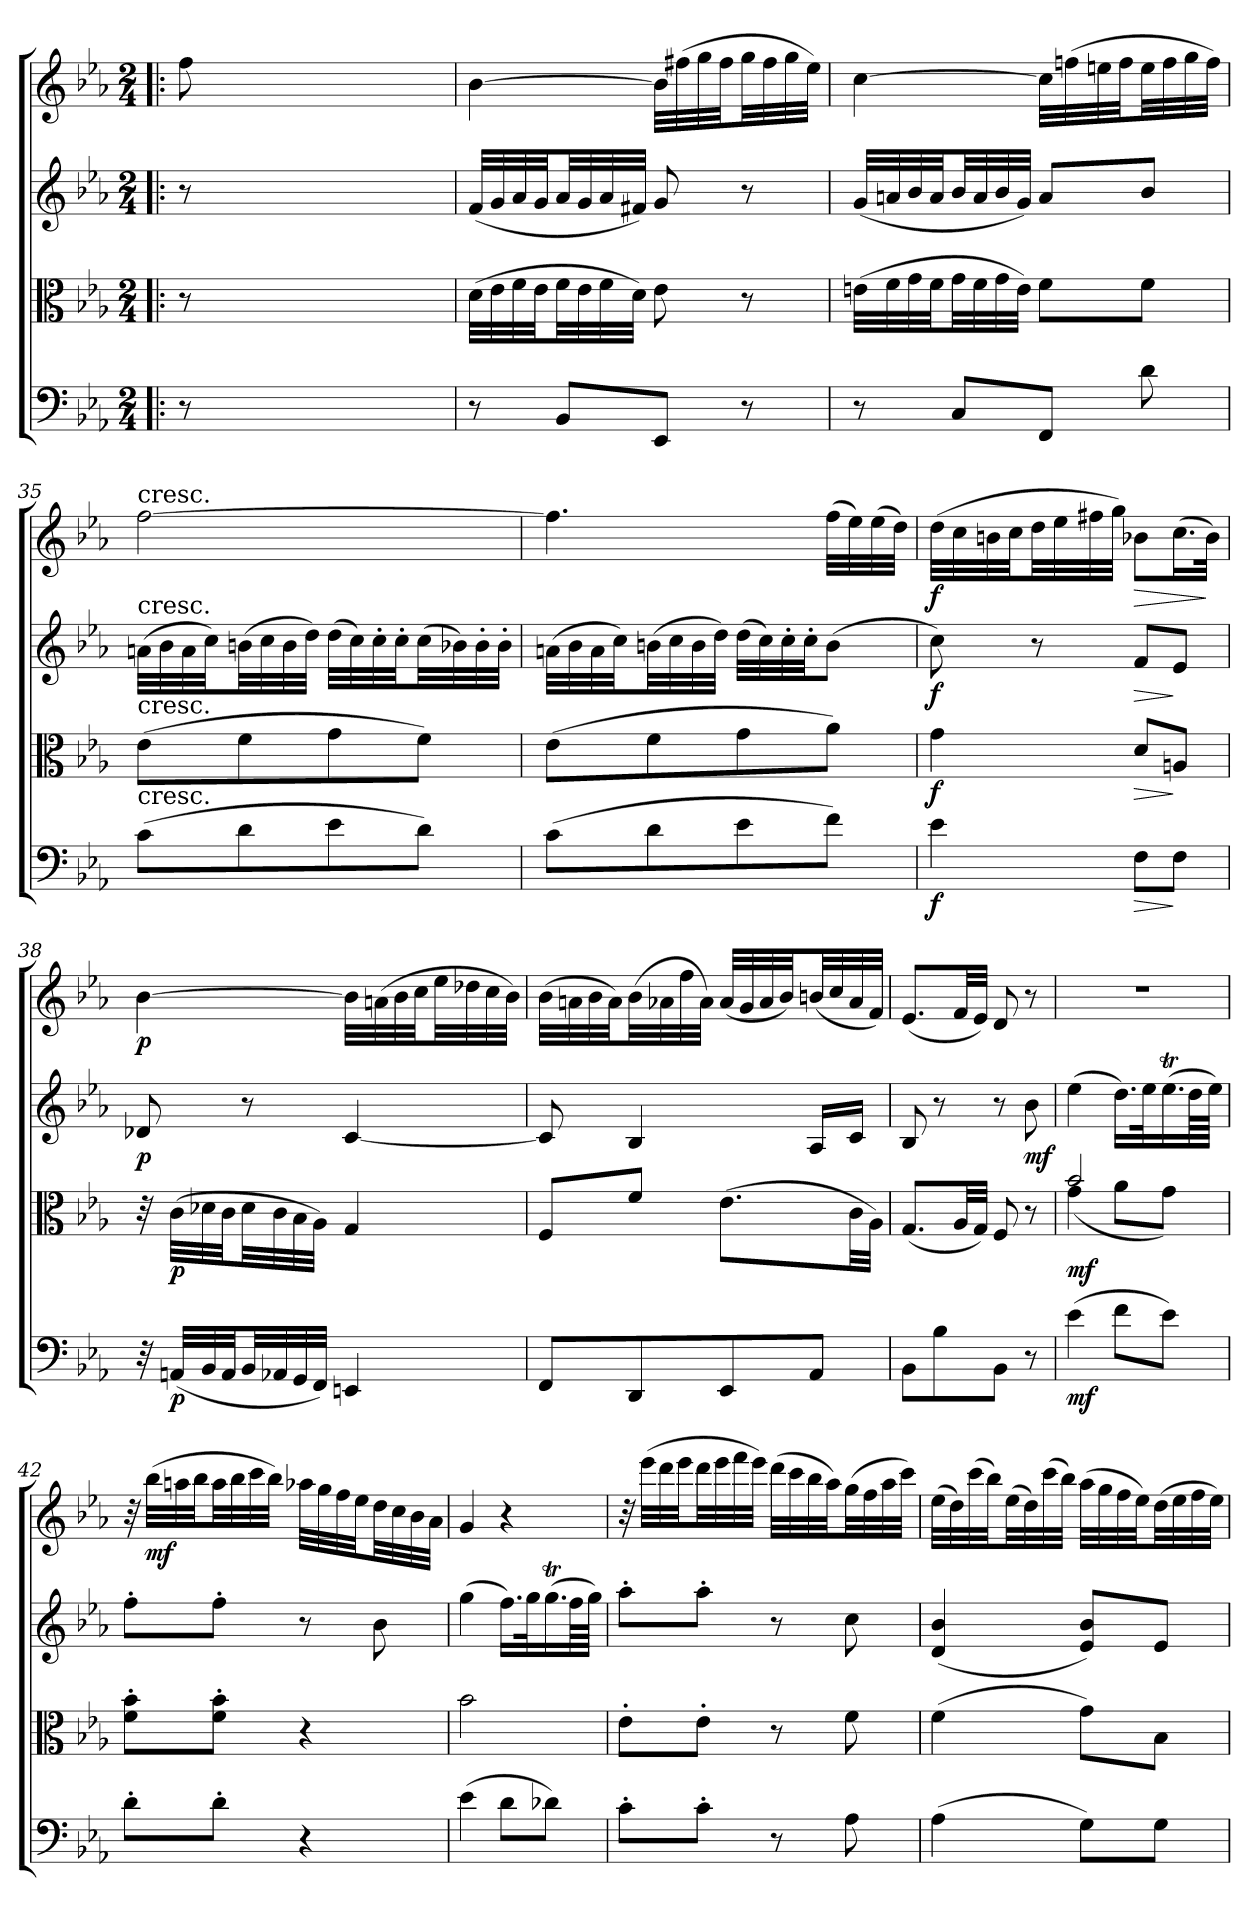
**kern	**dynam	**kern	**dynam	**kern	**dynam	**kern	**dynam
*part4	*part4	*part3	*part3	*part2	*part2	*part1	*part1
*staff4	*staff4	*staff3	*staff3	*staff2	*staff2	*staff1	*staff1
*clefF4	*	*clefC3	*	*clefG2	*	*clefG2	*
*k[b-e-a-]	*	*k[b-e-a-]	*	*k[b-e-a-]	*	*k[b-e-a-]	*
*E-:	*	*E-:	*	*E-:	*	*E-:	*
*M2/4	*	*M2/4	*	*M2/4	*	*M2/4	*
=!|:	=!|:	=!|:	=!|:	=!|:	=!|:	=!|:	=!|:
8r	.	8r	.	8r	.	8ff\	.
64ryy	.	64ryy	.	64ryy	.	64ryy	.
64ryy	.	64ryy	.	64ryy	.	64ryy	.
64ryy	.	64ryy	.	64ryy	.	64ryy	.
64ryy	.	64ryy	.	64ryy	.	64ryy	.
64ryy	.	64ryy	.	64ryy	.	64ryy	.
64ryy	.	64ryy	.	64ryy	.	64ryy	.
64ryy	.	64ryy	.	64ryy	.	64ryy	.
64ryy	.	64ryy	.	64ryy	.	64ryy	.
64ryy	.	64ryy	.	64ryy	.	64ryy	.
64ryy	.	64ryy	.	64ryy	.	64ryy	.
64ryy	.	64ryy	.	64ryy	.	64ryy	.
64ryy	.	64ryy	.	64ryy	.	64ryy	.
64ryy	.	64ryy	.	64ryy	.	64ryy	.
64ryy	.	64ryy	.	64ryy	.	64ryy	.
64ryy	.	64ryy	.	64ryy	.	64ryy	.
64ryy	.	64ryy	.	64ryy	.	64ryy	.
64ryy	.	64ryy	.	64ryy	.	64ryy	.
64ryy	.	64ryy	.	64ryy	.	64ryy	.
64ryy	.	64ryy	.	64ryy	.	64ryy	.
64ryy	.	64ryy	.	64ryy	.	64ryy	.
64ryy	.	64ryy	.	64ryy	.	64ryy	.
64ryy	.	64ryy	.	64ryy	.	64ryy	.
64ryy	.	64ryy	.	64ryy	.	64ryy	.
64ryy	.	64ryy	.	64ryy	.	64ryy	.
=33	=33	=33	=33	=33	=33	=33	=33
8r	.	(32d\LLL	.	(32f/LLL	.	[4b-\	.
.	.	32e-\	.	32g/	.	.	.
.	.	32f\	.	32a-/	.	.	.
.	.	32e-\JJ	.	32g/JJ	.	.	.
8BB-/L	.	32f\LL	.	32a-/LL	.	.	.
.	.	32e-\	.	32g/	.	.	.
.	.	32f\	.	32a-/	.	.	.
.	.	32d\JJJ)	.	32f#X/JJJ)	.	.	.
8EE-/J	.	8e-\	.	8g/	.	32b-\LLL]	.
.	.	.	.	.	.	(32ff#X\	.
.	.	.	.	.	.	32gg\	.
.	.	.	.	.	.	32ff#\JJ	.
8r	.	8r	.	8r	.	32gg\LL	.
.	.	.	.	.	.	32ff#\	.
.	.	.	.	.	.	32gg\	.
.	.	.	.	.	.	32ee-\JJJ)	.
=34	=34	=34	=34	=34	=34	=34	=34
8r	.	(32en\LLL	.	(32g/LLL	.	[4cc\	.
.	.	32f\	.	32an/	.	.	.
.	.	32g\	.	32b-/	.	.	.
.	.	32f\JJ	.	32a/JJ	.	.	.
8C/L	.	32g\LL	.	32b-/LL	.	.	.
.	.	32f\	.	32a/	.	.	.
.	.	32g\	.	32b-/	.	.	.
.	.	32e\JJJ)	.	32g/JJJ)	.	.	.
8FF/J	.	8f\L	.	8a/L	.	32cc\LLL]	.
.	.	.	.	.	.	(32ffn\	.
.	.	.	.	.	.	32een\	.
.	.	.	.	.	.	32ff\JJ	.
8d\	.	8f\J	.	8b-/J	.	32ee\LL	.
.	.	.	.	.	.	32ff\	.
.	.	.	.	.	.	32gg\	.
.	.	.	.	.	.	32ff\JJJ)	.
=35	=35	=35	=35	=35	=35	=35	=35
!	!	!	!	!	!	!LO:TX:t=cresc.	!
!	!	!	!	!LO:TX:t=cresc.	!	!	!
!	!	!LO:TX:t=cresc.	!	!	!	!	!
!LO:TX:t=cresc.	!	!	!	!	!	!	!
(8c\L	.	(8e-\L	.	(32an\LLL	.	[2ff\	.
.	.	.	.	32b-\	.	.	.
.	.	.	.	32a\	.	.	.
.	.	.	.	32cc\JJ)	.	.	.
8d\	.	8f\	.	(32bn\LL	.	.	.
.	.	.	.	32cc\	.	.	.
.	.	.	.	32b\	.	.	.
.	.	.	.	32dd\JJJ)	.	.	.
8e-\	.	8g\	.	(32dd\LLL	.	.	.
.	.	.	.	32cc\)	.	.	.
.	.	.	.	32cc'\	.	.	.
.	.	.	.	32cc'\JJ	.	.	.
8d\J)	.	8f\J)	.	(32cc\LL	.	.	.
.	.	.	.	32b-X\)	.	.	.
.	.	.	.	32b-'\	.	.	.
.	.	.	.	32b-'\JJJ	.	.	.
=36	=36	=36	=36	=36	=36	=36	=36
(8c\L	.	(8e-\L	.	(32an\LLL	.	4.ff\]	.
.	.	.	.	32b-\	.	.	.
.	.	.	.	32a\	.	.	.
.	.	.	.	32cc\JJ)	.	.	.
8d\	.	8f\	.	(32bn\LL	.	.	.
.	.	.	.	32cc\	.	.	.
.	.	.	.	32b\	.	.	.
.	.	.	.	32dd\JJJ)	.	.	.
8e-\	.	8g\	.	(32dd\LLL	.	.	.
.	.	.	.	32cc\)	.	.	.
.	.	.	.	32cc'\	.	.	.
.	.	.	.	32cc'\JJ	.	.	.
8f\J)	.	8a-\J)	.	(8b\J	.	(32ff\LLL	.
.	.	.	.	.	.	32ee-\)	.
.	.	.	.	.	.	(32ee-\	.
.	.	.	.	.	.	32dd\JJJ)	.
=37	=37	=37	=37	=37	=37	=37	=37
4e-\	f	4g\	f	8cc\)	f	(32dd\LLL	f
.	.	.	.	.	.	32cc\	.
.	.	.	.	.	.	32bn\	.
.	.	.	.	.	.	32cc\JJ	.
.	.	.	.	8r	.	32dd\LL	.
.	.	.	.	.	.	32ee-\	.
.	.	.	.	.	.	32ff#X\	.
.	.	.	.	.	.	32gg\JJJ)	.
!	!LO:HP:b	!	!LO:HP:b	!	!LO:HP:b	!	!LO:HP:b
8F\L	>	8d/L	>	8f/L	>	8b-X\L	>
8F\J	]	8An/J	]	8e-/J	]	(16.cc\L	.
.	.	.	.	.	.	32b-\JJk)	]
=38	=38	=38	=38	=38	=38	=38	=38
32r	.	32r	.	8d-X/	p	[4b-\	p
(32AAn/LLL	p	(32c\LLL	p	.	.	.	.
32BB-/	.	32d-X\	.	.	.	.	.
32AA/JJ	.	32c\JJ	.	.	.	.	.
32BB-/LL	.	32d-\LL	.	8r	.	.	.
32AA-X/	.	32c\	.	.	.	.	.
32GG/	.	32B-\	.	.	.	.	.
32FF/JJJ)	.	32A-\JJJ)	.	.	.	.	.
4EEn/	.	4G/	.	[4c/	.	32b-\LLL]	.
.	.	.	.	.	.	(32an\	.
.	.	.	.	.	.	32b-\	.
.	.	.	.	.	.	32cc\JJ	.
.	.	.	.	.	.	32ee-\LL	.
.	.	.	.	.	.	32dd-X\	.
.	.	.	.	.	.	32cc\	.
.	.	.	.	.	.	32b-\JJJ)	.
=39	=39	=39	=39	=39	=39	=39	=39
8FF/L	.	8F/L	.	8c/]	.	(32b-\LLL	.
.	.	.	.	.	.	32an\	.
.	.	.	.	.	.	32b-\	.
.	.	.	.	.	.	32a\JJ)	.
8DD/	.	8f/J	.	4B-/	.	(32b-\LL	.
.	.	.	.	.	.	32a-X\	.
.	.	.	.	.	.	32ff\	.
.	.	.	.	.	.	32a-\JJJ)	.
8EE-/	.	(8.e-\L	.	.	.	(32a-/LLL	.
.	.	.	.	.	.	32g/	.
.	.	.	.	.	.	32a-/	.
.	.	.	.	.	.	32b-/JJ)	.
8AA-/J	.	.	.	16A-/LL	.	(32bn/LL	.
.	.	.	.	.	.	32cc/	.
.	.	32c\LL	.	16c/JJ	.	32a-/	.
.	.	32A-\JJJ)	.	.	.	32f/JJJ)	.
=40	=40	=40	=40	=40	=40	=40	=40
8BB-\L	.	(8.G/L	.	8B-/	.	(8.e-/L	.
8B-\	.	.	.	8r	.	.	.
.	.	32A-/LL	.	.	.	32f/LL	.
.	.	32G/JJJ)	.	.	.	32e-/JJJ)	.
8BB-\J	.	8F/	.	8r	.	8d/	.
8r	.	8r	.	8b-\	mf	8r	.
=41	=41	=41	=41	=41	=41	=41	=41
*	*	*^	*	*	*	*	*
(4e-\	mf	2b-/	(4g\	mf	(4ee-\	.	2r	.
8f\L	.	.	8a-\L	.	16.dd\LL)	.	.	.
.	.	.	.	.	32ee-\K	.	.	.
8e-\J)	.	.	8g\J)	.	(16.ee-T\	.	.	.
.	.	.	.	.	64dd\LL	.	.	.
.	.	.	.	.	64ee-\JJJJ)	.	.	.
*	*	*v	*v	*	*	*	*	*
=42	=42	=42	=42	=42	=42	=42	=42
8d'\L	.	8f'\ 8b-'\L	.	8ff'\L	.	32r	.
.	.	.	.	.	.	(32bb-\LLL	mf
.	.	.	.	.	.	32aan\	.
.	.	.	.	.	.	32bb-\JJ	.
8d'\J	.	8f'\ 8b-'\J	.	8ff'\J	.	32aa\LL	.
.	.	.	.	.	.	32bb-\	.
.	.	.	.	.	.	32ccc\	.
.	.	.	.	.	.	32bb-\JJJ)	.
4r	.	4r	.	8r	.	32aa-X\LLL	.
.	.	.	.	.	.	32gg\	.
.	.	.	.	.	.	32ff\	.
.	.	.	.	.	.	32ee-\JJ	.
.	.	.	.	8b-\	.	32dd\LL	.
.	.	.	.	.	.	32cc\	.
.	.	.	.	.	.	32b-\	.
.	.	.	.	.	.	32a-\JJJ	.
=43	=43	=43	=43	=43	=43	=43	=43
(4e-\	.	2b-\	.	(4gg\	.	4g/	.
8d\L	.	.	.	16.ff\LL)	.	4r	.
.	.	.	.	32gg\K	.	.	.
8d-X\J)	.	.	.	(16.ggt\	.	.	.
.	.	.	.	64ff\LL	.	.	.
.	.	.	.	64gg\JJJJ)	.	.	.
=44	=44	=44	=44	=44	=44	=44	=44
8c'\L	.	8e-'\L	.	8aa-'\L	.	32r	.
.	.	.	.	.	.	(32eee-\LLL	.
.	.	.	.	.	.	32ddd\	.
.	.	.	.	.	.	32eee-\JJ	.
8c'\J	.	8e-'\J	.	8aa-'\J	.	32ddd\LL	.
.	.	.	.	.	.	32eee-\	.
.	.	.	.	.	.	32fff\	.
.	.	.	.	.	.	32eee-\JJJ)	.
8r	.	8r	.	8r	.	(32ddd\LLL	.
.	.	.	.	.	.	32ccc\	.
.	.	.	.	.	.	32bb-\	.
.	.	.	.	.	.	32aa-\JJ)	.
8A-\	.	8f\	.	8cc\	.	(32gg\LL	.
.	.	.	.	.	.	32ff\	.
.	.	.	.	.	.	32aa-\	.
.	.	.	.	.	.	32ccc\JJJ)	.
=45	=45	=45	=45	=45	=45	=45	=45
(4A-\	.	(4f\	.	(4d/ 4b-/	.	(32ee-\LLL	.
.	.	.	.	.	.	32dd\)	.
.	.	.	.	.	.	(32ccc\	.
.	.	.	.	.	.	32bb-\JJ)	.
.	.	.	.	.	.	(32ee-\LL	.
.	.	.	.	.	.	32dd\)	.
.	.	.	.	.	.	(32ccc\	.
.	.	.	.	.	.	32bb-\JJJ)	.
8G\L)	.	8g\L)	.	8e-/ 8b-/L)	.	(32aa-\LLL	.
.	.	.	.	.	.	32gg\	.
.	.	.	.	.	.	32ff\	.
.	.	.	.	.	.	32ee-\JJ)	.
8G\J	.	8B-\J	.	8e-/J	.	(32dd\LL	.
.	.	.	.	.	.	32ee-\	.
.	.	.	.	.	.	32ff\	.
.	.	.	.	.	.	32ee-\JJJ)	.
=	=	=	=	=	=	=	=
*-	*-	*-	*-	*-	*-	*-	*-
